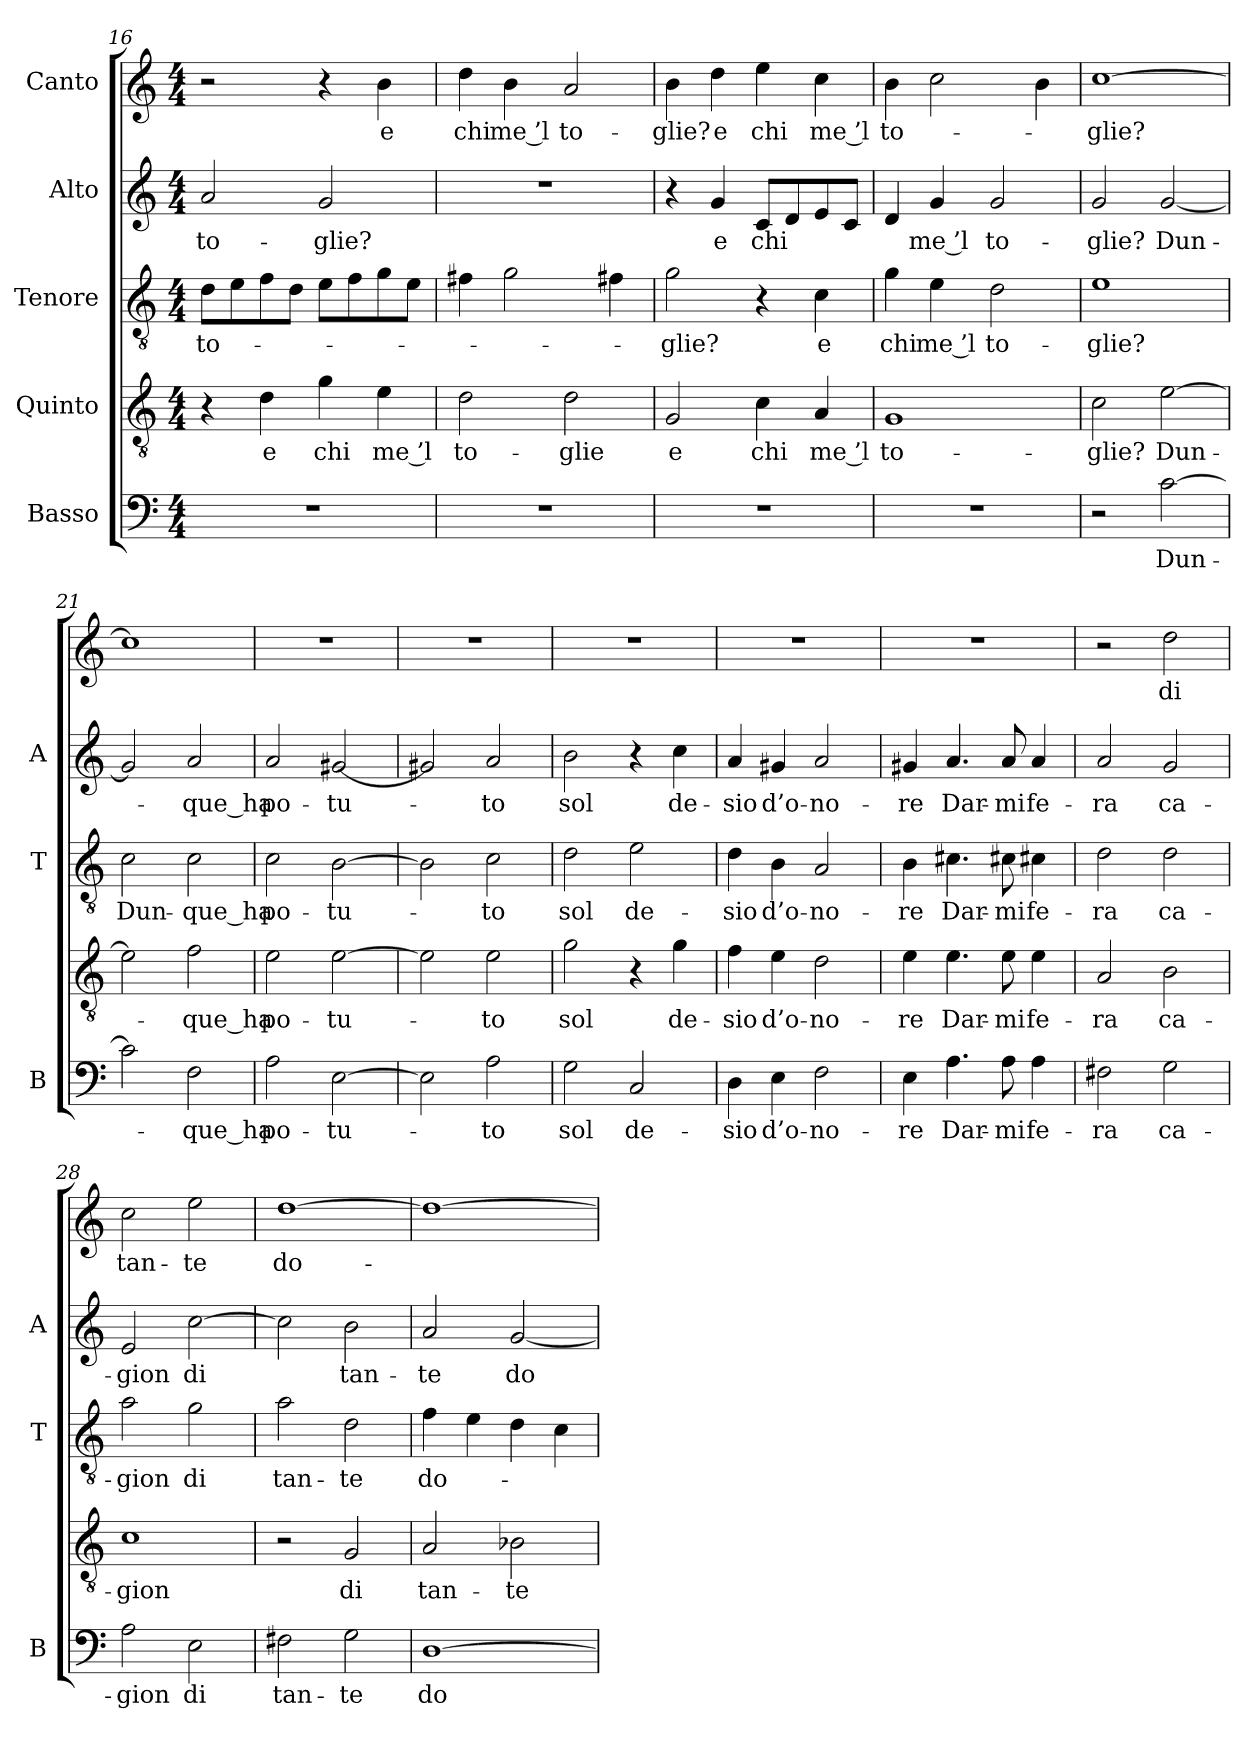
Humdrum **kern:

**kern	**text	**kern	**text	**kern	**text	**kern	**text	**kern	**text
*part5	*part5	*part4	*part4	*part3	*part3	*part2	*part2	*part1	*part1
*staff5	*staff5	*staff4	*staff4	*staff3	*staff3	*staff2	*staff2	*staff1	*staff1
*I"Basso	*	*I"Quinto	*	*I"Tenore	*	*I"Alto	*	*I"Canto	*
*I'B	*	*	*	*I'T	*	*I'A	*	*	*
*clefF4	*	*clefGv2	*	*clefGv2	*	*clefG2	*	*clefG2	*
*k[]	*	*k[]	*	*k[]	*	*k[]	*	*k[]	*
*C:	*	*C:	*	*C:	*	*C:	*	*C:	*
*M4/4	*	*M4/4	*	*M4/4	*	*M4/4	*	*M4/4	*
=16	=16	=16	=16	=16	=16	=16	=16	=16	=16
1r	.	4r	.	8dL	to-	2a	to-	2r	.
.	.	.	.	8e	.	.	.	.	.
.	.	4d	-e	8f	.	.	.	.	.
.	.	.	.	8dJ	.	.	.	.	.
.	.	4g	-chi	8eL	.	2g	-glie?	4r	.
.	.	.	.	8f	.	.	.	.	.
.	.	4e	-me ’l	8g	.	.	.	4b	-e
.	.	.	.	8eJ	.	.	.	.	.
=17	=17	=17	=17	=17	=17	=17	=17	=17	=17
1r	.	2d	to-	4f#X	.	1r	.	4dd	-chi
.	.	.	.	2g	.	.	.	4b	-me ’l
.	.	2d	-glie	.	.	.	.	2a	to-
.	.	.	.	4f#X	.	.	.	.	.
=18	=18	=18	=18	=18	=18	=18	=18	=18	=18
1r	.	2G	-e	2g	-glie?	4r	.	4b	-glie?
.	.	.	.	.	.	4g	-e	4dd	-e
.	.	4c	-chi	4r	.	8cL	-chi	4ee	-chi
.	.	.	.	.	.	8d	.	.	.
.	.	4A	-me ’l	4c	-e	8e	.	4cc	-me ’l
.	.	.	.	.	.	8cJ	.	.	.
=19	=19	=19	=19	=19	=19	=19	=19	=19	=19
1r	.	1G	to-	4g	-chi	4d	.	4b	to-
.	.	.	.	4e	-me ’l	4g	-me ’l	2cc	.
.	.	.	.	2d	to-	2g	to-	.	.
.	.	.	.	.	.	.	.	4b	.
=20	=20	=20	=20	=20	=20	=20	=20	=20	=20
2r	.	2c	-glie?	1e	-glie?	2g	-glie?	[1cc	-glie?
[2c	Dun-	[2e	Dun-	.	.	[2g	Dun-	.	.
=21	=21	=21	=21	=21	=21	=21	=21	=21	=21
2c]	.	2e]	.	2c	Dun-	2g]	.	1cc]	.
2F	-que_ha	2f	-que_ha	2c	-que_ha	2a	-que_ha	.	.
=22	=22	=22	=22	=22	=22	=22	=22	=22	=22
2A	po-	2e	po-	2c	po-	2a	po-	1r	.
[2E	tu-	[2e	tu-	[2B	tu-	[2g#X	tu-	.	.
=23	=23	=23	=23	=23	=23	=23	=23	=23	=23
2E]	.	2e]	.	2B]	.	2g#X]	.	1r	.
2A	-to	2e	-to	2c	-to	2a	-to	.	.
=24	=24	=24	=24	=24	=24	=24	=24	=24	=24
2G	-sol	2g	-sol	2d	-sol	2b	-sol	1r	.
2C	de-	4r	.	2e	de-	4r	.	.	.
.	.	4g	de-	.	.	4cc	de-	.	.
=25	=25	=25	=25	=25	=25	=25	=25	=25	=25
4D	-sio	4f	-sio	4d	-sio	4a	-sio	1r	.
4E	d’o-	4e	d’o-	4B	d’o-	4g#X	d’o-	.	.
2F	no-	2d	no-	2A	no-	2a	no-	.	.
=26	=26	=26	=26	=26	=26	=26	=26	=26	=26
4E	-re	4e	-re	4B	-re	4g#X	-re	1r	.
4.A	Dar-	4.e	Dar-	4.c#X	Dar-	4.a	Dar-	.	.
8A	-mi	8e	-mi	8c#X	-mi	8a	-mi	.	.
4A	fe-	4e	fe-	4c#X	fe-	4a	fe-	.	.
=27	=27	=27	=27	=27	=27	=27	=27	=27	=27
2F#X	-ra	2A	-ra	2d	-ra	2a	-ra	2r	.
2G	ca-	2B	ca-	2d	ca-	2g	ca-	2dd	-di
=28	=28	=28	=28	=28	=28	=28	=28	=28	=28
2A	-gion	1c	-gion	2a	-gion	2e	-gion	2cc	tan-
2E	-di	.	.	2g	-di	[2cc	-di	2ee	-te
=29	=29	=29	=29	=29	=29	=29	=29	=29	=29
2F#X	tan-	2r	.	2a	tan-	2cc]	.	[1dd	do-
2G	-te	2G	-di	2d	-te	2b	tan-	.	.
=30	=30	=30	=30	=30	=30	=30	=30	=30	=30
[1D	do-	2A	tan-	4f	do-	2a	-te	1dd_	.
.	.	.	.	4e	.	.	.	.	.
.	.	2B-X	-te	4d	.	[2g	do-	.	.
.	.	.	.	4c	.	.	.	.	.
=	=	=	=	=	=	=	=	=	=
*-	*-	*-	*-	*-	*-	*-	*-	*-	*-
